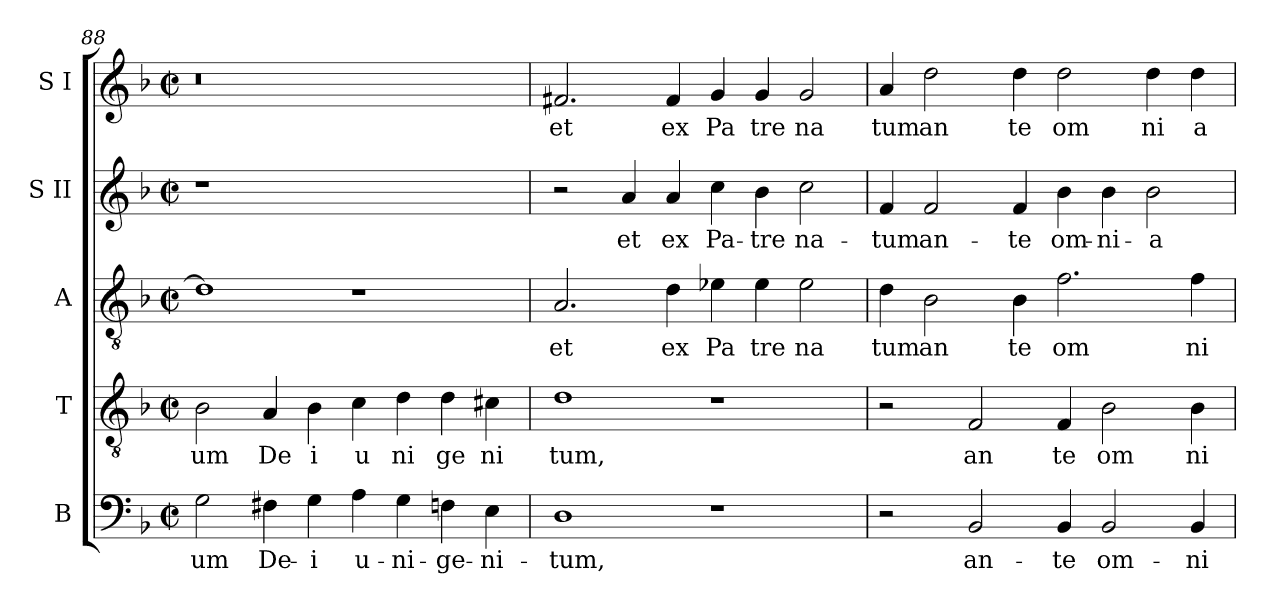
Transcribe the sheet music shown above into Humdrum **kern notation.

**kern	**text	**kern	**text	**kern	**text	**kern	**text	**kern	**text
*part5	*part5	*part4	*part4	*part3	*part3	*part2	*part2	*part1	*part1
*staff5	*staff5	*staff4	*staff4	*staff3	*staff3	*staff2	*staff2	*staff1	*staff1
*I"B	*	*I"T	*	*I"A	*	*I"S II	*	*I"S I	*
*I'B	*	*I'T	*	*I'A	*	*I'S II	*	*I'S I	*
!!LO:PB:g=z
*clefF4	*	*clefGv2	*	*clefGv2	*	*clefG2	*	*clefG2	*
*k[b-]	*	*k[b-]	*	*k[b-]	*	*k[b-]	*	*k[b-]	*
*F:	*	*F:	*	*F:	*	*F:	*	*F:	*
*M2/2	*	*M2/2	*	*M2/2	*	*M2/2	*	*M2/2	*
*met(c|)	*	*met(c|)	*	*met(c|)	*	*met(c|)	*	*met(c|)	*
=88	=88	=88	=88	=88	=88	=88	=88	=88	=88
!	!LO:LY:b:cj	!	!LO:LY:b:cj	!	!LO:LY:b:cj	!	!	!	!
2G\	um	2B-\	-um	1d]	.	1r	.	0r	.
!	!LO:LY:b:cj	!	!LO:LY:b:cj	!	!	!	!	!	!
4F#X\	De-	4A/	De	.	.	.	.	.	.
!	!LO:LY:b:cj	!	!LO:LY:b:cj	!	!	!	!	!	!
4G\	-i	4B-\	i	.	.	.	.	.	.
!	!LO:LY:b:cj	!	!LO:LY:b:cj	!	!	!	!	!	!
4A\	u-	4c\	u	1r	.	1ryy	.	.	.
!	!LO:LY:b:cj	!	!LO:LY:b:cj	!	!	!	!	!	!
4G\	-ni-	4d\	ni	.	.	.	.	.	.
!	!LO:LY:b:cj	!	!LO:LY:b:cj	!	!	!	!	!	!
4Fn\	-ge-	4d\	ge	.	.	.	.	.	.
!	!LO:LY:b:cj	!	!LO:LY:b:cj	!	!	!	!	!	!
4E\	-ni-	4c#\	ni	.	.	.	.	.	.
=89	=89	=89	=89	=89	=89	=89	=89	=89	=89
!	!LO:LY:b:cj	!	!LO:LY:b:cj	!	!LO:LY:b:cj	!	!	!	!LO:LY:b:cj
1D	-tum,	1d	tum,	2.A/	et	2r	.	2.f#X/	et
!	!	!	!	!	!	!	!LO:LY:b:cj	!	!
.	.	.	.	.	.	4a/	et	.	.
!	!	!	!	!	!LO:LY:b:cj	!	!LO:LY:b:cj	!	!LO:LY:b:cj
.	.	.	.	4d\	ex	4a/	ex	4f#/	ex
!	!	!	!	!	!LO:LY:b:cj	!	!LO:LY:b:cj	!	!LO:LY:b:cj
1r	.	1r	.	4e-X\	Pa	4cc\	Pa-	4g/	Pa
!	!	!	!	!	!LO:LY:b:cj	!	!LO:LY:b:cj	!	!LO:LY:b:cj
.	.	.	.	4e-\	tre	4b-\	-tre	4g/	tre
!	!	!	!	!	!LO:LY:b:cj	!	!LO:LY:b:cj	!	!LO:LY:b:cj
.	.	.	.	2e-\	na	2cc\	na-	2g/	na
=90	=90	=90	=90	=90	=90	=90	=90	=90	=90
!	!	!	!	!	!LO:LY:b:cj	!	!LO:LY:b:cj	!	!LO:LY:b:cj
2r	.	2r	.	4d\	tum	4f/	-tum	4a/	tum
!	!	!	!	!	!LO:LY:b:cj	!	!LO:LY:b:cj	!	!LO:LY:b:cj
.	.	.	.	2B-\	an	2f/	an-	2dd\	an
!	!LO:LY:b:cj	!	!LO:LY:b:cj	!	!	!	!	!	!
2BB-/	an-	2F/	an	.	.	.	.	.	.
!	!	!	!	!	!LO:LY:b:cj	!	!LO:LY:b:cj	!	!LO:LY:b:cj
.	.	.	.	4B-\	te	4f/	-te	4dd\	te
!	!LO:LY:b:cj	!	!LO:LY:b:cj	!	!LO:LY:b:cj	!	!LO:LY:b:cj	!	!LO:LY:b:cj
4BB-/	-te	4F/	te	2.f\	om	4b-\	om-	2dd\	om
!	!LO:LY:b:cj	!	!LO:LY:b:cj	!	!	!	!LO:LY:b:cj	!	!
2BB-/	om-	2B-\	om	.	.	4b-\	-ni-	.	.
!	!	!	!	!	!	!	!LO:LY:b:cj	!	!LO:LY:b:cj
.	.	.	.	.	.	2b-\	-a	4dd\	ni
!	!LO:LY:b:cj	!	!LO:LY:b:cj	!	!LO:LY:b:cj	!	!	!	!LO:LY:b:cj
4BB-/	-ni-	4B-\	ni	4f\	ni	.	.	4dd\	a
=	=	=	=	=	=	=	=	=	=
*-	*-	*-	*-	*-	*-	*-	*-	*-	*-
